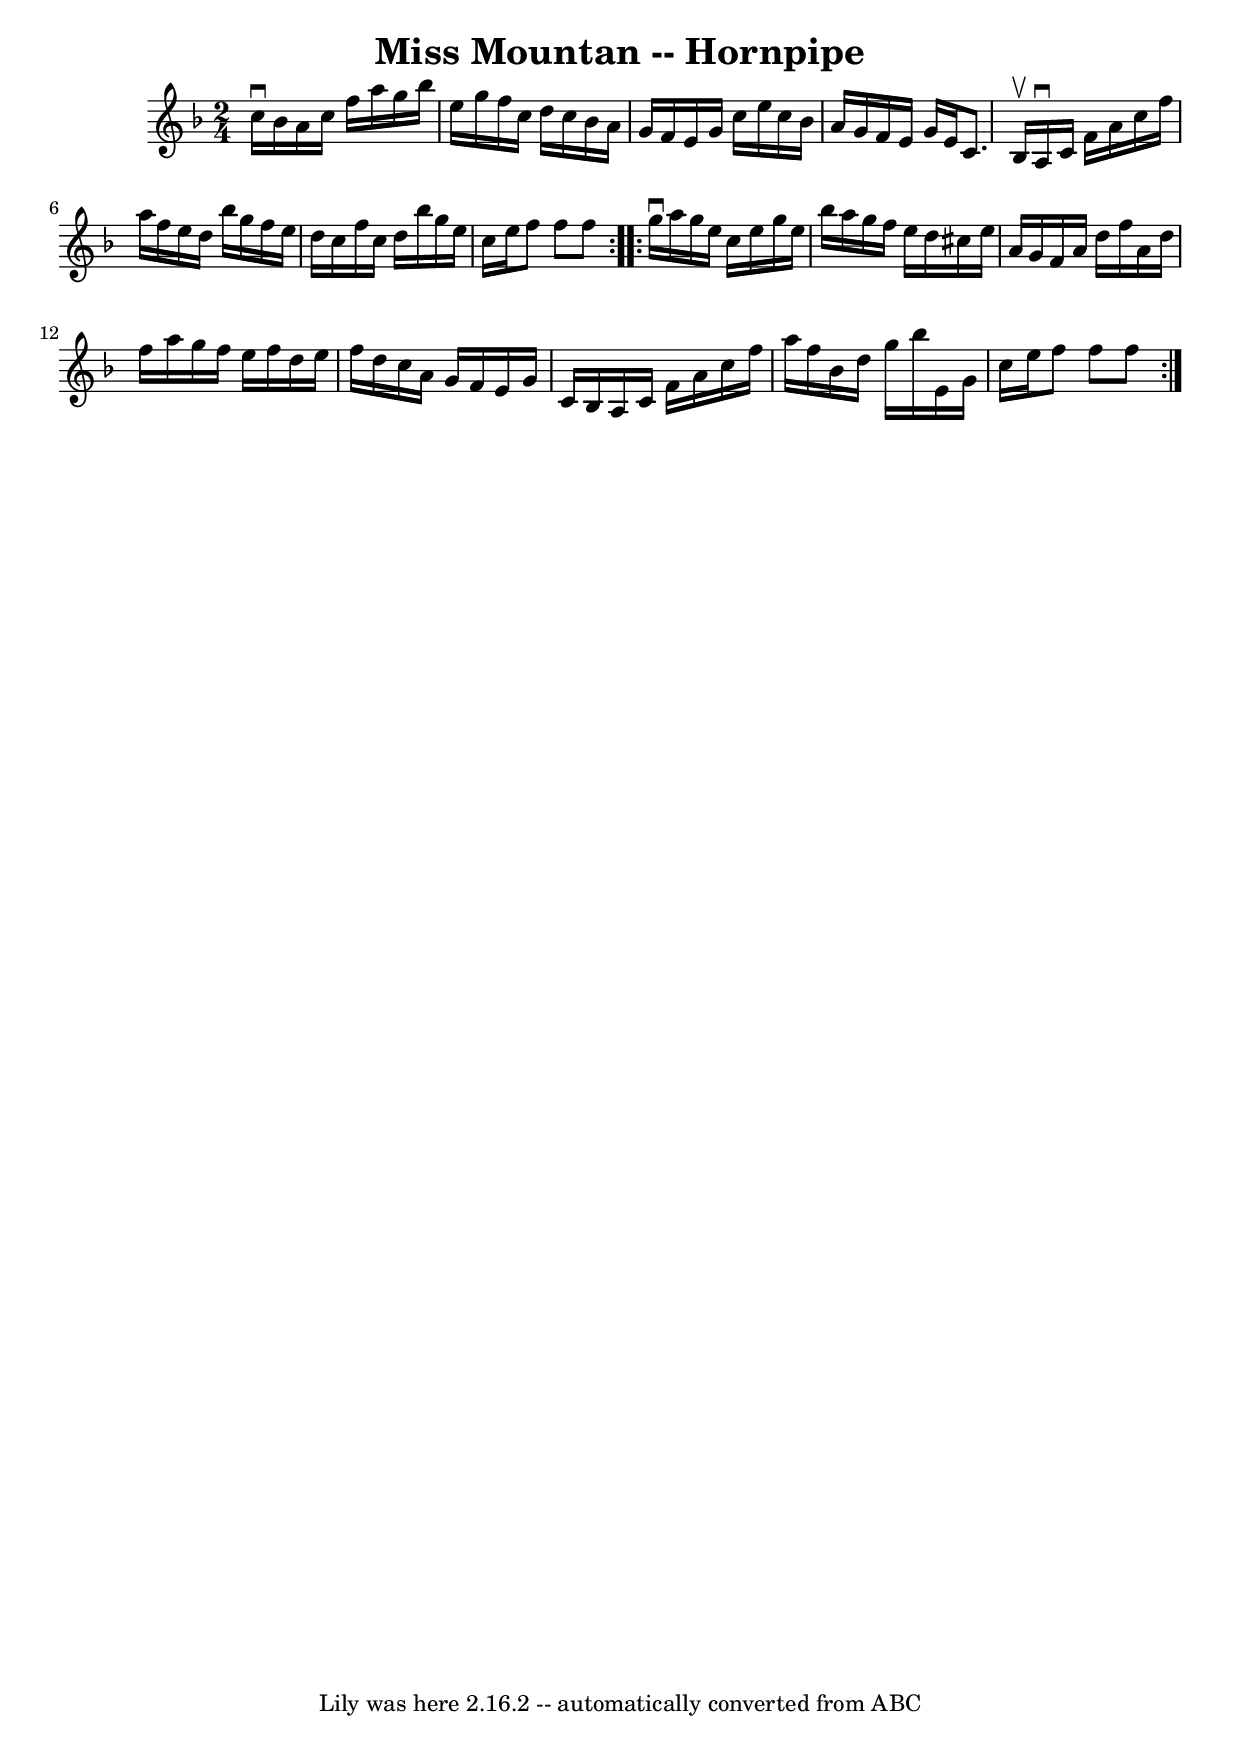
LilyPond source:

\version "2.7.40"
\include "Mammoth.ily"
\header {
	%% book = "Cole's 1000 Fiddle Tunes"
	crossRefNumber = "1"
	footnotes = ""
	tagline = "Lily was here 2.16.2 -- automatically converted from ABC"
	title = "Miss Mountan -- Hornpipe"
}
voicedefault =  {


\repeat volta 2 {
\time 2/4 
\key f \major c''16^\downbow bes'16  |
 a'16 c''16    
f''16 a''16 g''16 bes''16 e''16 g''16  |
 f''16 c''16 
 d''16 c''16 bes'16 a'16 g'16 f'16  |
 e'16 g'16    
c''16 e''16 c''16 bes'16 a'16 g'16  |
 f'16 e'16    
g'16 e'16 c'8. bes16^\upbow |
 a16^\downbow c'16 f'16 
 a'16 c''16 f''16 a''16 f''16  |
 e''16 d''16    
bes''16 g''16 f''16 e''16 d''16 c''16  |
 f''16 c''16 
 d''16 bes''16 g''16 e''16 c''16 e''16  |
 f''8    
f''8 f''8  }     \repeat volta 2 { g''16^\downbow a''16  |
   
g''16 e''16 c''16 e''16 g''16 e''16 bes''16 a''16  
|
 g''16 f''16 e''16 d''16 cis''16 e''16 a'16 g'16 
 |
 f'16 a'16 d''16 f''16 a'16 d''16 f''16 a''16  
|
 g''16 f''16 e''16 f''16 d''16 e''16 f''16 d''16 
 |
 c''16 a'16 g'16 f'16 e'16 g'16 c'16 bes16  
|
 a16 c'16 f'16 a'16 c''16 f''16 a''16 f''16  
|
 bes'16 d''16 g''16 bes''16 e'16 g'16 c''16    
e''16  |
 f''8 f''8 f''8  }   
}

\score{
    <<

	\context Staff="default"
	{
	    \voicedefault 
	}

    >>
	\layout {
	}
	\midi {}
}
